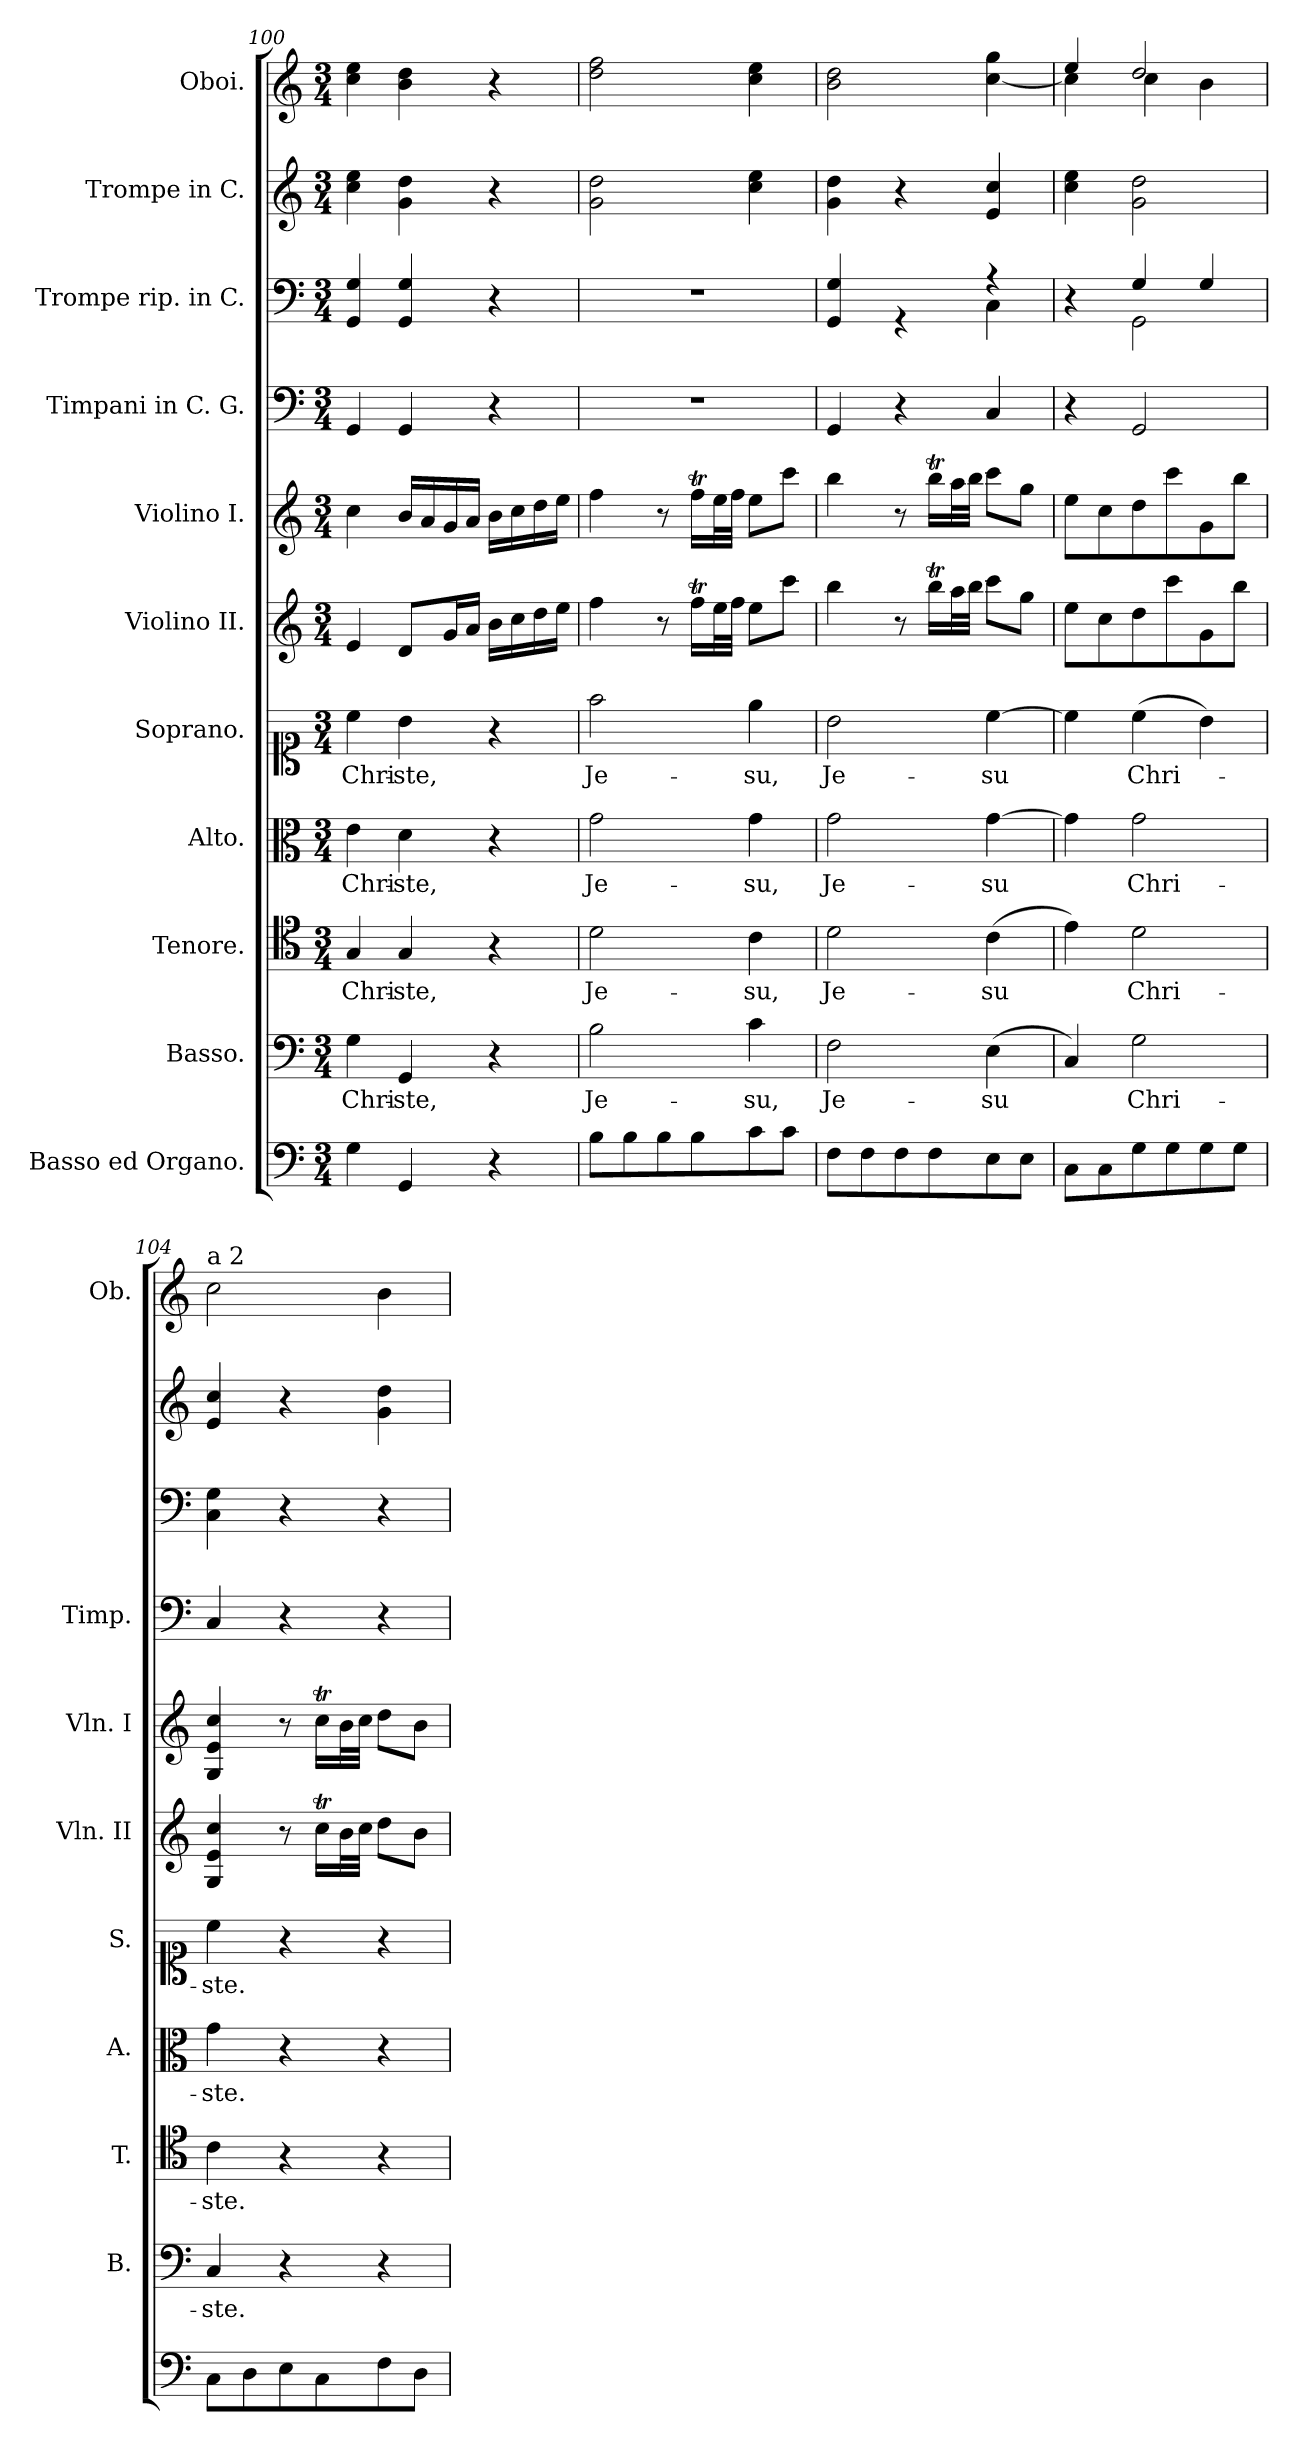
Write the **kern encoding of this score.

**kern	**kern	**text	**kern	**text	**kern	**text	**kern	**text	**kern	**kern	**kern	**kern	**kern	**kern
*part11	*part10	*part10	*part9	*part9	*part8	*part8	*part7	*part7	*part6	*part5	*part4	*part3	*part2	*part1
*staff11	*staff10	*staff10	*staff9	*staff9	*staff8	*staff8	*staff7	*staff7	*staff6	*staff5	*staff4	*staff3	*staff2	*staff1
*I"Basso ed  Organo.	*I"Basso.	*	*I"Tenore.	*	*I"Alto.	*	*I"Soprano.	*	*I"Violino II.	*I"Violino I.	*I"Timpani in C. G.	*I"Trompe rip. in C.	*I"Trompe in C.	*I"Oboi.
*	*I'B.	*	*I'T.	*	*I'A.	*	*I'S.	*	*I'Vln. II	*I'Vln. I	*I'Timp.	*	*	*I'Ob.
*clefF4	*clefF4	*	*clefC4	*	*clefC3	*	*clefC1	*	*clefG2	*clefG2	*clefF4	*clefF4	*clefG2	*clefG2
*k[]	*k[]	*	*k[]	*	*k[]	*	*k[]	*	*k[]	*k[]	*k[]	*k[]	*k[]	*k[]
*M3/4	*M3/4	*	*M3/4	*	*M3/4	*	*M3/4	*	*M3/4	*M3/4	*M3/4	*M3/4	*M3/4	*M3/4
=100	=100	=100	=100	=100	=100	=100	=100	=100	=100	=100	=100	=100	=100	=100
!	!	!LO:LY:b	!	!LO:LY:b	!	!LO:LY:b	!	!LO:LY:b	!	!	!	!	!	!
4G\	4G\	Chri-	4G/	Chri-	4e\	Chri-	4cc\	Chri-	4e/	4cc\	4GG/	4GG/ 4G/	4cc\ 4ee\	4cc\ 4ee\
!	!	!LO:LY:b	!	!LO:LY:b	!	!LO:LY:b	!	!LO:LY:b	!	!	!	!	!	!
4GG/	4GG/	-ste,	4G/	-ste,	4d\	-ste,	4b\	-ste,	8d/L	16b/LL	4GG/	4GG/ 4G/	4g\ 4dd\	4b\ 4dd\
.	.	.	.	.	.	.	.	.	.	16a/	.	.	.	.
.	.	.	.	.	.	.	.	.	16g/L	16g/	.	.	.	.
.	.	.	.	.	.	.	.	.	16a/JJ	16a/JJ	.	.	.	.
4r	4r	.	4r	.	4r	.	4r	.	16b\LL	16b\LL	4r	4r	4r	4r
.	.	.	.	.	.	.	.	.	16cc\	16cc\	.	.	.	.
.	.	.	.	.	.	.	.	.	16dd\	16dd\	.	.	.	.
.	.	.	.	.	.	.	.	.	16ee\JJ	16ee\JJ	.	.	.	.
=101	=101	=101	=101	=101	=101	=101	=101	=101	=101	=101	=101	=101	=101	=101
!	!	!LO:LY:b	!	!LO:LY:b	!	!LO:LY:b	!	!LO:LY:b	!	!	!	!	!	!
8B\L	2B\	Je-	2d\	Je-	2g\	Je-	2ff\	Je-	4ff\	4ff\	2.r	2.r	2g\ 2dd\	2dd\ 2ff\
8B\	.	.	.	.	.	.	.	.	.	.	.	.	.	.
8B\	.	.	.	.	.	.	.	.	8r	8r	.	.	.	.
8B\	.	.	.	.	.	.	.	.	16ffT\LL	16ffT\LL	.	.	.	.
.	.	.	.	.	.	.	.	.	32ee\L	32ee\L	.	.	.	.
.	.	.	.	.	.	.	.	.	32ff\JJJ	32ff\JJJ	.	.	.	.
!	!	!LO:LY:b	!	!LO:LY:b	!	!LO:LY:b	!	!LO:LY:b	!	!	!	!	!	!
8c\	4c\	-su,	4c\	-su,	4g\	-su,	4ee\	-su,	8ee\L	8ee\L	.	.	4cc\ 4ee\	4cc\ 4ee\
8c\J	.	.	.	.	.	.	.	.	8ccc\J	8ccc\J	.	.	.	.
=102	=102	=102	=102	=102	=102	=102	=102	=102	=102	=102	=102	=102	=102	=102
!	!	!LO:LY:b	!	!LO:LY:b	!	!LO:LY:b	!	!LO:LY:b	!	!	!	!	!	!
*	*	*	*	*	*	*	*	*	*	*	*	*^	*	*
8F\L	2F\	Je-	2d\	Je-	2g\	Je-	2b\	Je-	4bb\	4bb\	4GG/	4GG/ 4G/	2ryy	4g\ 4dd\	2b\ 2dd\
8F\	.	.	.	.	.	.	.	.	.	.	.	.	.	.	.
8F\	.	.	.	.	.	.	.	.	8r	8r	4r	4rGG	.	4r	.
8F\	.	.	.	.	.	.	.	.	16bbt\LL	16bbt\LL	.	.	.	.	.
.	.	.	.	.	.	.	.	.	32aa\L	32aa\L	.	.	.	.	.
.	.	.	.	.	.	.	.	.	32bb\JJJ	32bb\JJJ	.	.	.	.	.
!	!	!LO:LY:b	!	!LO:LY:b	!	!LO:LY:b	!	!LO:LY:b	!	!	!	!	!	!	!
8E\	(>4E\	-su	(>4c\	-su	[4g\	-su	[4cc\	-su	8ccc\L	8ccc\L	4C/	4r	4C\	4e/ 4cc/	[4cc\ 4gg\
8E\J	.	.	.	.	.	.	.	.	8gg\J	8gg\J	.	.	.	.	.
=103	=103	=103	=103	=103	=103	=103	=103	=103	=103	=103	=103	=103	=103	=103	=103
*	*	*	*	*	*	*	*	*	*	*	*	*	*	*	*^
8C\L	4C/)	.	4e\)	.	4g\]	.	4cc\]	.	8ee\L	8ee\L	4r	4r	4ryy	4cc\ 4ee\	4ee/	4cc\]
8C\	.	.	.	.	.	.	.	.	8cc\	8cc\	.	.	.	.	.	.
!	!	!LO:LY:b	!	!LO:LY:b	!	!LO:LY:b	!	!LO:LY:b	!	!	!	!	!	!	!	!
8G\	2G\	Chri-	2d\	Chri-	2g\	Chri-	(>4cc\	Chri-	8dd\	8dd\	2GG/	4G/	2GG\	2g\ 2dd\	2dd/	4cc\
8G\	.	.	.	.	.	.	.	.	8ccc\	8ccc\	.	.	.	.	.	.
8G\	.	.	.	.	.	.	4b\)	.	8g\	8g\	.	4G/	.	.	.	4b\
8G\J	.	.	.	.	.	.	.	.	8bb\J	8bb\J	.	.	.	.	.	.
*	*	*	*	*	*	*	*	*	*	*	*	*v	*v	*	*v	*v
=104	=104	=104	=104	=104	=104	=104	=104	=104	=104	=104	=104	=104	=104	=104
!	!	!	!	!	!	!	!	!	!	!	!	!	!	!LO:TX:a:t=a 2
!	!	!LO:LY:b	!	!LO:LY:b	!	!LO:LY:b	!	!LO:LY:b	!	!	!	!	!	!
8C\L	4C/	-ste.	4c\	-ste.	4g\	-ste.	4cc\	-ste.	4G/ 4e/ 4cc/	4G/ 4e/ 4cc/	4C/	4C\ 4G\	4e/ 4cc/	2cc\
8D\	.	.	.	.	.	.	.	.	.	.	.	.	.	.
8E\	4r	.	4r	.	4r	.	4r	.	8r	8r	4r	4r	4r	.
8C\	.	.	.	.	.	.	.	.	16ccT\LL	16ccT\LL	.	.	.	.
.	.	.	.	.	.	.	.	.	32b\L	32b\L	.	.	.	.
.	.	.	.	.	.	.	.	.	32cc\JJJ	32cc\JJJ	.	.	.	.
8F\	4r	.	4r	.	4r	.	4r	.	8dd\L	8dd\L	4r	4r	4g\ 4dd\	4b\
8D\J	.	.	.	.	.	.	.	.	8b\J	8b\J	.	.	.	.
=	=	=	=	=	=	=	=	=	=	=	=	=	=	=
*-	*-	*-	*-	*-	*-	*-	*-	*-	*-	*-	*-	*-	*-	*-
